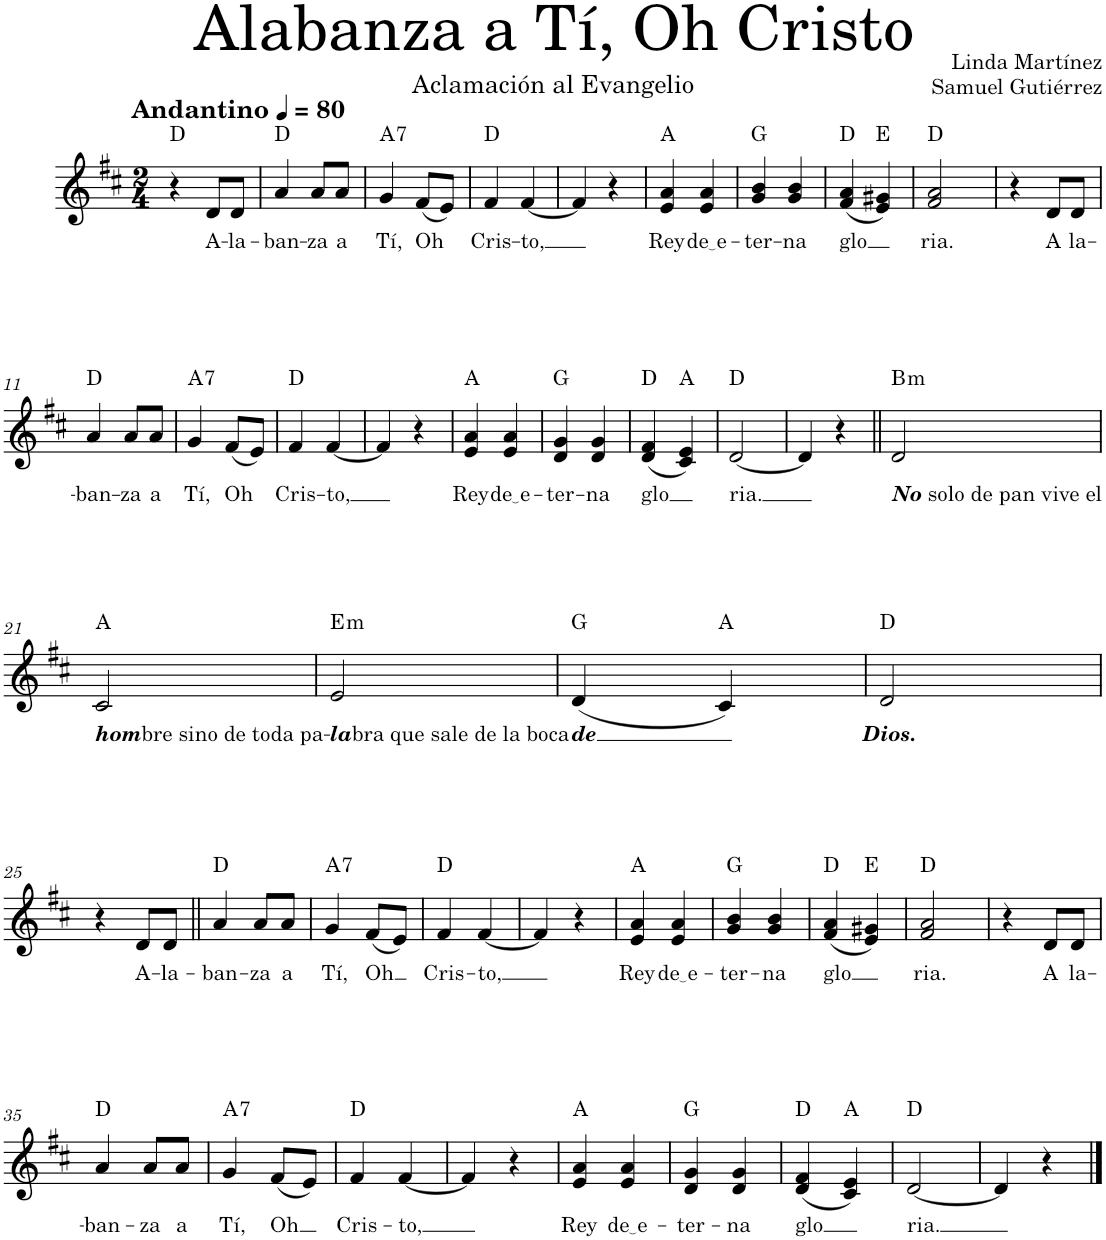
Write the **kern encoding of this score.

**kern	**text	**harte
*part1	*part1	*part1
*staff1	*staff1	*
*I"Soprano	*	*
*I'S.	*	*
*clefG2	*	*
*k[f#c#]	*	*
*M2/4	*	*
=1	=1	=1
4r	.	D:maj
!	!LO:LY:b	!
8d/L	A-	.
!	!LO:LY:b	!
8d/J	-la-	.
=2	=2	=2
!	!LO:LY:b	!
4a/	-ban-	D:maj
!	!LO:LY:b	!
8a/L	-za	.
!	!LO:LY:b	!
8a/J	a	.
=3	=3	=3
!	!LO:LY:b	!LO:H:kt=7
4g/	Tí,	A:7
!	!LO:LY:b	!
(8f#/L	Oh	.
8e/J)	.	.
=4	=4	=4
!	!LO:LY:b	!
4f#/	Cris-	D:maj
!	!LO:LY:b	!
[4f#/	-to,	.
=5	=5	=5
4f#/]	.	.
4r	.	.
=6	=6	=6
!	!LO:LY:b	!
4e/ 4a/	Rey	A:maj
!	!LO:LY:b	!
4e/ 4a/	de e	.
=7	=7	=7
!	!LO:LY:b	!
4g/ 4b/	-ter-	G:maj
!	!LO:LY:b	!
4g/ 4b/	-na	.
=8	=8	=8
!	!LO:LY:b	!
(4f#/ 4a/	glo	D:maj
4e/ 4g#X/)	.	E:maj
=9	=9	=9
!	!LO:LY:b	!
2f#/ 2a/	ria.	D:maj
=10	=10	=10
4r	.	.
!	!LO:LY:b	!
8d/L	A	.
!	!LO:LY:b	!
8d/J	la-	.
!!LO:LB:g=z
=11	=11	=11
!	!LO:LY:b	!
4a/	-ban-	D:maj
!	!LO:LY:b	!
8a/L	-za	.
!	!LO:LY:b	!
8a/J	a	.
=12	=12	=12
!	!LO:LY:b	!LO:H:kt=7
4g/	Tí,	A:7
!	!LO:LY:b	!
(8f#/L	Oh	.
8e/J)	.	.
=13	=13	=13
!	!LO:LY:b	!
4f#/	Cris-	D:maj
!	!LO:LY:b	!
[4f#/	-to,	.
=14	=14	=14
4f#/]	.	.
4r	.	.
=15	=15	=15
!	!LO:LY:b	!
4e/ 4a/	Rey	A:maj
!	!LO:LY:b	!
4e/ 4a/	de e	.
=16	=16	=16
!	!LO:LY:b	!
4d/ 4g/	-ter-	G:maj
!	!LO:LY:b	!
4d/ 4g/	-na	.
=17	=17	=17
!	!LO:LY:b	!
(4d/ 4f#/	glo	D:maj
4c#/ 4e/)	.	A:maj
=18	=18	=18
!	!LO:LY:b	!
[2d/	ria.	D:maj
=19	=19	=19
4d/]	.	.
4r	.	.
=20||	=20||	=20||
!	!LO:LY:b	!LO:H:kt=m
2d/	No solo de pan vive el	B:min
!!LO:LB:g=z
=21	=21	=21
!	!LO:LY:b	!
2c#/	hom bre sino de toda pa	A:maj
=22	=22	=22
!	!LO:LY:b	!LO:H:kt=m
2e/	-la bra que sale de la boca	E:min
=23	=23	=23
!	!LO:LY:b	!
(4d/	de	G:maj
4c#/)	.	A:maj
=24	=24	=24
!	!LO:LY:b	!
2d/	Dios.	D:maj
!!LO:LB:g=z
=25	=25	=25
4r	.	.
!	!LO:LY:b	!
8d/L	A-	.
!	!LO:LY:b	!
8d/J	-la-	.
=26||	=26||	=26||
!	!LO:LY:b	!
4a/	-ban-	D:maj
!	!LO:LY:b	!
8a/L	-za	.
!	!LO:LY:b	!
8a/J	a	.
=27	=27	=27
!	!LO:LY:b	!LO:H:kt=7
4g/	Tí,	A:7
!	!LO:LY:b	!
(8f#/L	Oh	.
8e/J)	.	.
=28	=28	=28
!	!LO:LY:b	!
4f#/	Cris-	D:maj
!	!LO:LY:b	!
[4f#/	-to,	.
=29	=29	=29
4f#/]	.	.
4r	.	.
=30	=30	=30
!	!LO:LY:b	!
4e/ 4a/	Rey	A:maj
!	!LO:LY:b	!
4e/ 4a/	de e	.
=31	=31	=31
!	!LO:LY:b	!
4g/ 4b/	-ter-	G:maj
!	!LO:LY:b	!
4g/ 4b/	-na	.
=32	=32	=32
!	!LO:LY:b	!
(4f#/ 4a/	glo	D:maj
4e/ 4g#X/)	.	E:maj
=33	=33	=33
!	!LO:LY:b	!
2f#/ 2a/	ria.	D:maj
=34	=34	=34
4r	.	.
!	!LO:LY:b	!
8d/L	A	.
!	!LO:LY:b	!
8d/J	la-	.
!!LO:LB:g=z
=35	=35	=35
!	!LO:LY:b	!
4a/	-ban-	D:maj
!	!LO:LY:b	!
8a/L	-za	.
!	!LO:LY:b	!
8a/J	a	.
=36	=36	=36
!	!LO:LY:b	!LO:H:kt=7
4g/	Tí,	A:7
!	!LO:LY:b	!
(8f#/L	Oh	.
8e/J)	.	.
=37	=37	=37
!	!LO:LY:b	!
4f#/	Cris-	D:maj
!	!LO:LY:b	!
[4f#/	-to,	.
=38	=38	=38
4f#/]	.	.
4r	.	.
=39	=39	=39
!	!LO:LY:b	!
4e/ 4a/	Rey	A:maj
!	!LO:LY:b	!
4e/ 4a/	de e	.
=40	=40	=40
!	!LO:LY:b	!
4d/ 4g/	-ter-	G:maj
!	!LO:LY:b	!
4d/ 4g/	-na	.
=41	=41	=41
!	!LO:LY:b	!
(4d/ 4f#/	glo	D:maj
4c#/ 4e/)	.	A:maj
=42	=42	=42
!	!LO:LY:b	!
[2d/	ria.	D:maj
=43	=43	=43
4d/]	.	.
4r	.	.
==	==	==
*-	*-	*-
